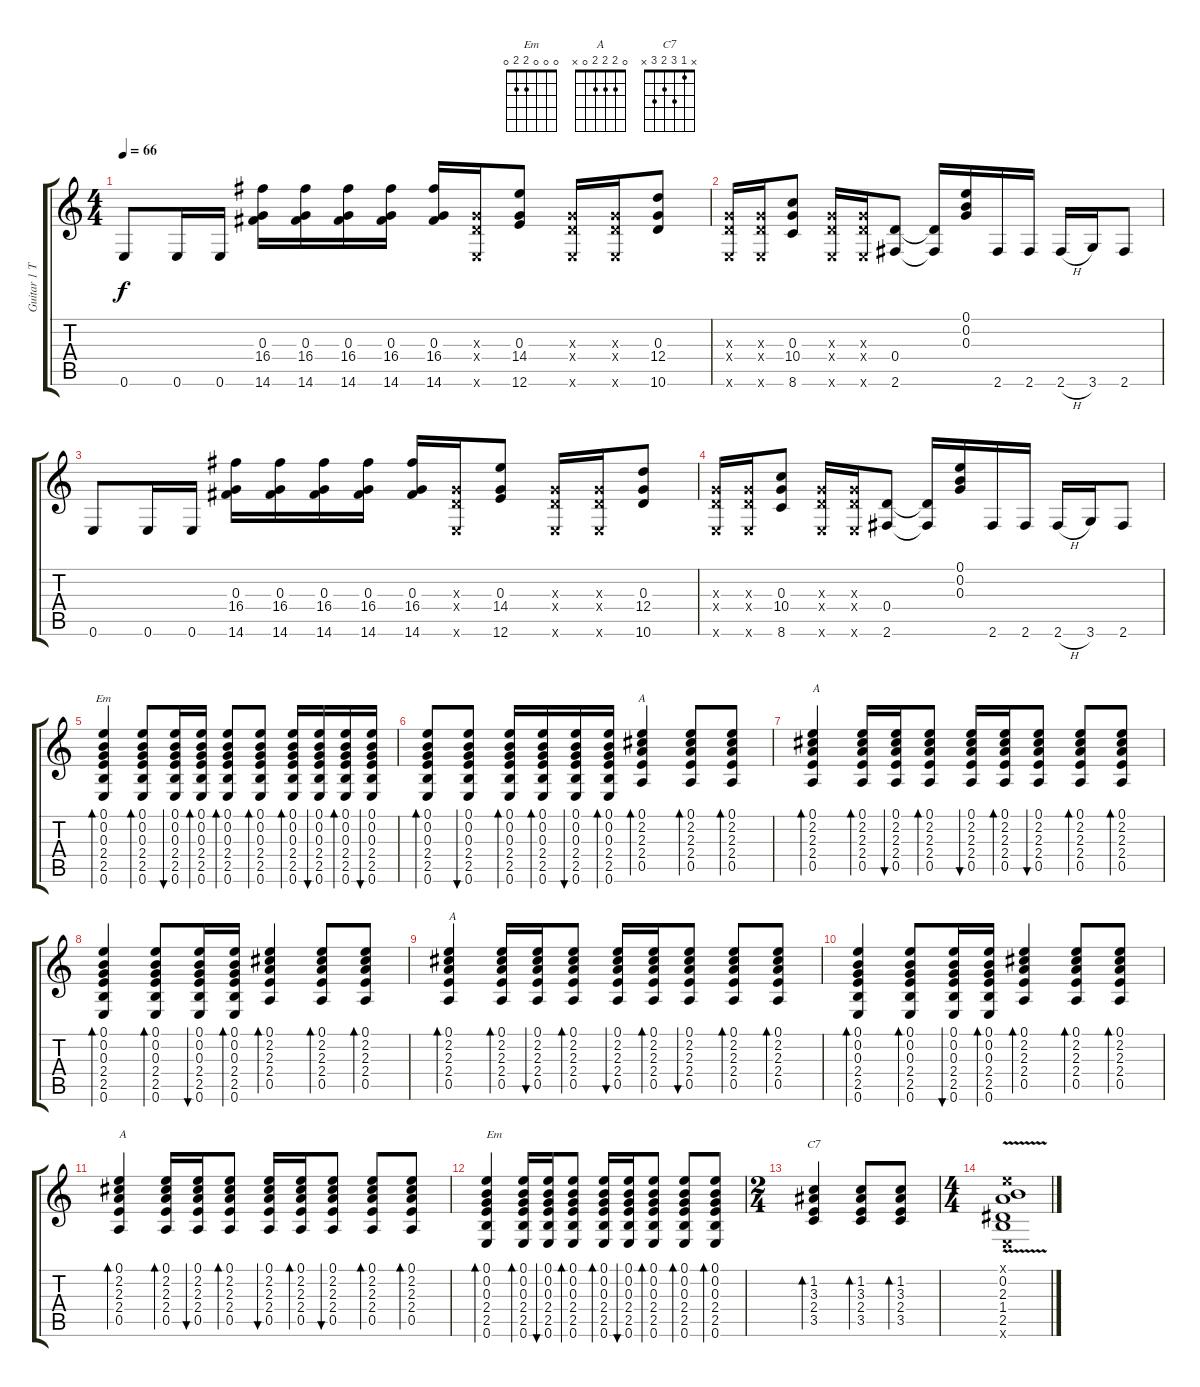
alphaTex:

\track ("Guitar 1 Thom" "Guitar 1 T") {instrument acousticguitarsteel}
\staff {score tabs}
\tuning (E4 B3 G3 D3 A2 E2) {hide}
\chord ("Em" 0 0 0 2 2 0)
\chord ("A" 0 2 2 2 0 x)
\chord ("C7" x 1 3 2 3 x)
\ts (4 4)
\tempo 66
\clef g2
\ks c
0.6.8{dy f} 0.6.16 0.6.16 (0.3 16.4 14.6).16 (0.3 16.4 14.6).16 (0.3 16.4 14.6).16 (0.3 16.4 14.6).16 (0.3 16.4 14.6).16 (0.3{x} 0.4{x} 0.6{x}).16 (0.3 14.4 12.6).8 (0.3{x} 0.4{x} 0.6{x}).16 (0.3{x} 0.4{x} 0.6{x}).16 (0.3 12.4 10.6).8 |
(0.3{x} 0.4{x} 0.6{x}).16 (0.3{x} 0.4{x} 0.6{x}).16 (0.3 10.4 8.6).8 (0.3{x} 0.4{x} 0.6{x}).16 (0.3{x} 0.4{x} 0.6{x}).16 (0.4 2.6).8 (0.4{t} 2.6{t}).16 (0.1 0.2 0.3).16 2.6.16 2.6.16 2.6{h}.16 3.6.16 2.6.8 |
0.6.8 0.6.16 0.6.16 (0.3 16.4 14.6).16 (0.3 16.4 14.6).16 (0.3 16.4 14.6).16 (0.3 16.4 14.6).16 (0.3 16.4 14.6).16 (0.3{x} 0.4{x} 0.6{x}).16 (0.3 14.4 12.6).8 (0.3{x} 0.4{x} 0.6{x}).16 (0.3{x} 0.4{x} 0.6{x}).16 (0.3 12.4 10.6).8 |
(0.3{x} 0.4{x} 0.6{x}).16 (0.3{x} 0.4{x} 0.6{x}).16 (0.3 10.4 8.6).8 (0.3{x} 0.4{x} 0.6{x}).16 (0.3{x} 0.4{x} 0.6{x}).16 (0.4 2.6).8 (0.4{t} 2.6{t}).16 (0.1 0.2 0.3).16 2.6.16 2.6.16 2.6{h}.16 3.6.16 2.6.8 |
(0.1 0.2 0.3 2.4 2.5 0.6).4{bd 120 ch "Em"} (0.1 0.2 0.3 2.4 2.5 0.6).8{bd 60} (0.1 0.2 0.3 2.4 2.5 0.6).16{bu 60} (0.1 0.2 0.3 2.4 2.5 0.6).16{bd 60} (0.1 0.2 0.3 2.4 2.5 0.6).8{bd 60} (0.1 0.2 0.3 2.4 2.5 0.6).8{bd 60} (0.1 0.2 0.3 2.4 2.5 0.6).16{bd 60} (0.1 0.2 0.3 2.4 2.5 0.6).16{bu 60} (0.1 0.2 0.3 2.4 2.5 0.6).16{bd 60} (0.1 0.2 0.3 2.4 2.5 0.6).16{bu 60} |
(0.1 0.2 0.3 2.4 2.5 0.6).8{bd 30} (0.1 0.2 0.3 2.4 2.5 0.6).8{bu 30} (0.1 0.2 0.3 2.4 2.5 0.6).16{bd 30} (0.1 0.2 0.3 2.4 2.5 0.6).16{bd 30} (0.1 0.2 0.3 2.4 2.5 0.6).16{bu 30} (0.1 0.2 0.3 2.4 2.5 0.6).16{bd 30} (0.1 2.2 2.3 2.4 0.5).4{bd 30 ch "A"} (0.1 2.2 2.3 2.4 0.5).8{bd 30} (0.1 2.2 2.3 2.4 0.5).8{bd 30} |
(0.1 2.2 2.3 2.4 0.5).4{bd 30 txt "A"} (0.1 2.2 2.3 2.4 0.5).16{bd 30} (0.1 2.2 2.3 2.4 0.5).16{bu 30} (0.1 2.2 2.3 2.4 0.5).8{bd 30} (0.1 2.2 2.3 2.4 0.5).16{bu 30} (0.1 2.2 2.3 2.4 0.5).16{bd 30} (0.1 2.2 2.3 2.4 0.5).8{bu 30} (0.1 2.2 2.3 2.4 0.5).8{bd 30} (0.1 2.2 2.3 2.4 0.5).8{bd 30} |
(0.1 0.2 0.3 2.4 2.5 0.6).4{bd 30} (0.1 0.2 0.3 2.4 2.5 0.6).8{bd 30} (0.1 0.2 0.3 2.4 2.5 0.6).16{bu 30} (0.1 0.2 0.3 2.4 2.5 0.6).16{bd 30} (0.1 2.2 2.3 2.4 0.5).4{bd 30} (0.1 2.2 2.3 2.4 0.5).8{bd 30} (0.1 2.2 2.3 2.4 0.5).8{bd 30} |
(0.1 2.2 2.3 2.4 0.5).4{bd 30 txt "A"} (0.1 2.2 2.3 2.4 0.5).16{bd 30} (0.1 2.2 2.3 2.4 0.5).16{bu 30} (0.1 2.2 2.3 2.4 0.5).8{bd 30} (0.1 2.2 2.3 2.4 0.5).16{bu 30} (0.1 2.2 2.3 2.4 0.5).16{bd 30} (0.1 2.2 2.3 2.4 0.5).8{bu 30} (0.1 2.2 2.3 2.4 0.5).8{bd 30} (0.1 2.2 2.3 2.4 0.5).8{bd 30} |
(0.1 0.2 0.3 2.4 2.5 0.6).4{bd 30} (0.1 0.2 0.3 2.4 2.5 0.6).8{bd 30} (0.1 0.2 0.3 2.4 2.5 0.6).16{bu 30} (0.1 0.2 0.3 2.4 2.5 0.6).16{bd 30} (0.1 2.2 2.3 2.4 0.5).4{bd 30} (0.1 2.2 2.3 2.4 0.5).8{bd 30} (0.1 2.2 2.3 2.4 0.5).8{bd 30} |
(0.1 2.2 2.3 2.4 0.5).4{bd 30 txt "A"} (0.1 2.2 2.3 2.4 0.5).16{bd 30} (0.1 2.2 2.3 2.4 0.5).16{bu 30} (0.1 2.2 2.3 2.4 0.5).8{bd 30} (0.1 2.2 2.3 2.4 0.5).16{bu 30} (0.1 2.2 2.3 2.4 0.5).16{bd 30} (0.1 2.2 2.3 2.4 0.5).8{bu 30} (0.1 2.2 2.3 2.4 0.5).8{bd 30} (0.1 2.2 2.3 2.4 0.5).8{bd 30} |
(0.1 0.2 0.3 2.4 2.5 0.6).4{bd 30 txt "Em"} (0.1 0.2 0.3 2.4 2.5 0.6).16{bd 30} (0.1 0.2 0.3 2.4 2.5 0.6).16{bu 30} (0.1 0.2 0.3 2.4 2.5 0.6).8{bd 30} (0.1 0.2 0.3 2.4 2.5 0.6).16{bd 30} (0.1 0.2 0.3 2.4 2.5 0.6).16{bu 30} (0.1 0.2 0.3 2.4 2.5 0.6).8{bd 30} (0.1 0.2 0.3 2.4 2.5 0.6).8{bd 30} (0.1 0.2 0.3 2.4 2.5 0.6).8{bd 30} |
\ts (2 4)
(1.2 3.3 2.4 3.5).4{bd 120 ch "C7"} (1.2 3.3 2.4 3.5).8{bd 30} (1.2 3.3 2.4 3.5).8{bd 30} |
\ts (4 4)
(0.1{x} 0.2{v} 2.3 1.4 2.5 0.6{x}).1
